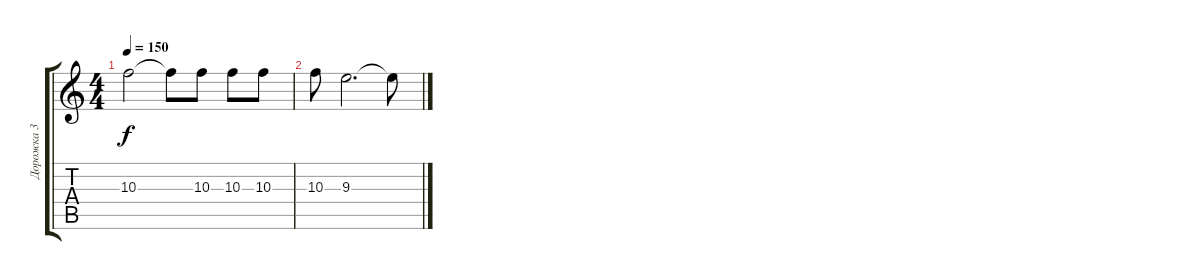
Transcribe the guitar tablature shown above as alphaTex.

\track ("Дорожка 3" "Дорожка 3") {instrument overdrivenguitar}
\staff {score tabs}
\tuning (E4 B3 G3 D3 A2 E2) {hide}
\ts (4 4)
\tempo 150
\clef g2
\ks c
10.3{t}.2{dy f} 10.3{t}.8 10.3.8 10.3.8 10.3.8 |
10.3.8 9.3.2{d} 9.3{t}.8
